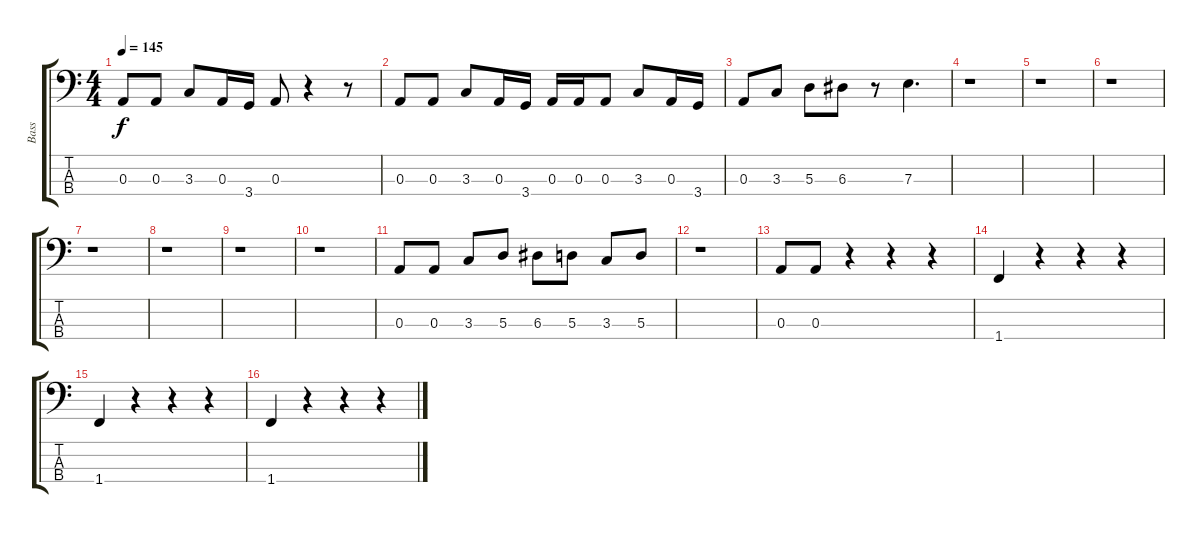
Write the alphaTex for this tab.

\track ("Bass" "Bass") {instrument electricbassfinger}
\staff {score tabs}
\tuning (G2 D2 A1 E1) {hide}
\ts (4 4)
\tempo 145
\clef f4
\ks c
0.3.8{dy f} 0.3.8 3.3.8 0.3.16 3.4.16 0.3.8 r.4 r.8 |
0.3.8 0.3.8 3.3.8 0.3.16 3.4.16 0.3.16 0.3.16 0.3.8 3.3.8 0.3.16 3.4.16 |
0.3.8 3.3.8 5.3.8 6.3.8 r.8 7.3.4{d} |
r.1 |
r.1 |
r.1 |
r.1 |
r.1 |
r.1 |
r.1 |
0.3.8 0.3.8 3.3.8 5.3.8 6.3.8 5.3.8 3.3.8 5.3.8 |
r.1 |
0.3.8 0.3.8 r.4 r.4 r.4 |
1.4.4 r.4 r.4 r.4 |
1.4.4 r.4 r.4 r.4 |
1.4.4 r.4 r.4 r.4
